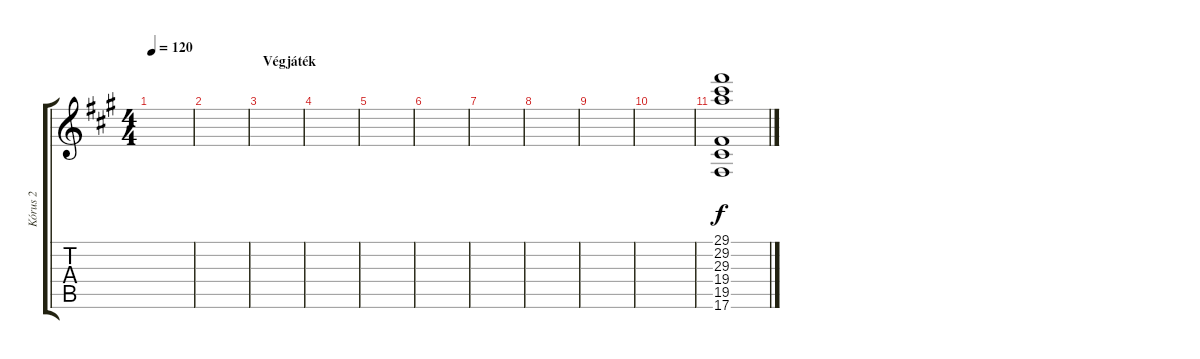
\track ("Kórus 2" "Kórus 2") {instrument stringensemble2}
\staff {score tabs}
\tuning (Db4 Ab3 E3 B2 Gb2 Db2) {hide}
\ts (4 4)
\tempo 120
\clef g2
\ks a
|
|
\section ("" "Végjáték")
|
|
|
|
|
|
|
|
(29.1 29.2 29.3 19.4 19.5 17.6).1
